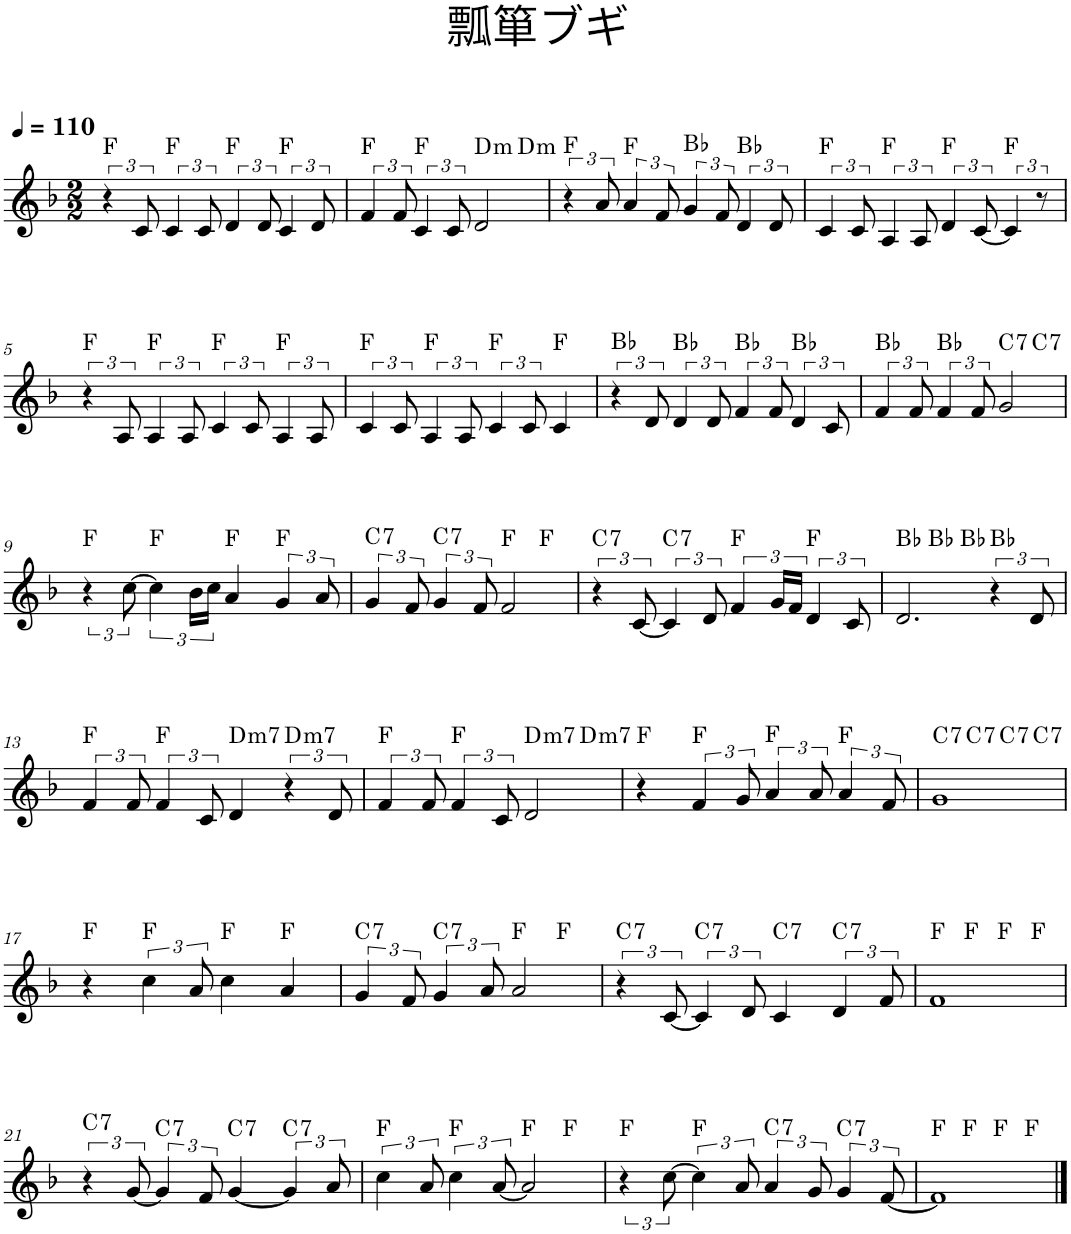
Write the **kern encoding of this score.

**kern	**harte
*part1	*part1
*staff1	*
*I"Piano	*
*I'Pno.	*
*clefG2	*
*k[b-]	*
*M2/2	*
*MM110	*
=1	=1
6r	F:maj
12c/	.
6c/	F:maj
12c/	.
6d/	F:maj
12d/	.
6c/	F:maj
12d/	.
=2	=2
*^	*
6f/	2.ryy	F:maj
12f/	.	.
6c/	.	F:maj
12c/	.	.
!	!	!LO:H:kt=m
2d/	.	D:min
!	!	!LO:H:kt=m
.	4ryy	D:min
*v	*v	*
=3	=3
6r	F:maj
12a/	.
6a/	F:maj
12f/	.
6g/	Bb:maj
12f/	.
6d/	Bb:maj
12d/	.
=4	=4
6c/	F:maj
12c/	.
6A/	F:maj
12A/	.
6d/	F:maj
[12c/	.
6c/]	F:maj
12r	.
!!LO:LB:g=z
=5	=5
6r	F:maj
12A/	.
6A/	F:maj
12A/	.
6c/	F:maj
12c/	.
6A/	F:maj
12A/	.
=6	=6
6c/	F:maj
12c/	.
6A/	F:maj
12A/	.
6c/	F:maj
12c/	.
4c/	F:maj
=7	=7
6r	Bb:maj
12d/	.
6d/	Bb:maj
12d/	.
6f/	Bb:maj
12f/	.
6d/	Bb:maj
12c/	.
=8	=8
*^	*
6f/	2.ryy	Bb:maj
12f/	.	.
6f/	.	Bb:maj
12f/	.	.
!	!	!LO:H:kt=7
2g/	.	C:7
!	!	!LO:H:kt=7
.	4ryy	C:7
*v	*v	*
!!LO:LB:g=z
=9	=9
6r	F:maj
[12cc\	.
6cc\]	F:maj
24b-\LL	.
24cc\JJ	.
4a/	F:maj
6g/	F:maj
12a/	.
=10	=10
!	!LO:H:kt=7
*^	*
6g/	2.ryy	C:7
12f/	.	.
!	!	!LO:H:kt=7
6g/	.	C:7
12f/	.	.
2f/	.	F:maj
.	4ryy	F:maj
=11	=11	=11
!	!	!LO:H:kt=7
*v	*v	*
6r	C:7
[12c/	.
!	!LO:H:kt=7
6c/]	C:7
12d/	.
6f/	F:maj
24g/LL	.
24f/JJ	.
6d/	F:maj
12c/	.
=12	=12
*^	*
*	*^	*
2.d/	4ryy	2ryy	Bb:maj
.	2.ryy	.	Bb:maj
.	.	2ryy	Bb:maj
6r	.	.	Bb:maj
12d/	.	.	.
*v	*v	*v	*
!!LO:LB:g=z
=13	=13
6f/	F:maj
12f/	.
6f/	F:maj
12c/	.
!	!LO:H:kt=m7
4d/	D:min7
!	!LO:H:kt=m7
6r	D:min7
12d/	.
=14	=14
*^	*
6f/	2.ryy	F:maj
12f/	.	.
6f/	.	F:maj
12c/	.	.
!	!	!LO:H:kt=m7
2d/	.	D:min7
!	!	!LO:H:kt=m7
.	4ryy	D:min7
*v	*v	*
=15	=15
4r	F:maj
6f/	F:maj
12g/	.
6a/	F:maj
12a/	.
6a/	F:maj
12f/	.
=16	=16
!	!LO:H:kt=7
*^	*
*	*^	*
*	*	*^	*
1g	4ryy	2ryy	2.ryy	C:7
!	!	!	!	!LO:H:kt=7
.	2.ryy	.	.	C:7
!	!	!	!	!LO:H:kt=7
.	.	2ryy	.	C:7
!	!	!	!	!LO:H:kt=7
.	.	.	4ryy	C:7
*v	*v	*v	*v	*
!!LO:LB:g=z
=17	=17
4r	F:maj
6cc\	F:maj
12a/	.
4cc\	F:maj
4a/	F:maj
=18	=18
!	!LO:H:kt=7
*^	*
6g/	2.ryy	C:7
12f/	.	.
!	!	!LO:H:kt=7
6g/	.	C:7
12a/	.	.
2a/	.	F:maj
.	4ryy	F:maj
=19	=19	=19
!	!	!LO:H:kt=7
*v	*v	*
6r	C:7
[12c/	.
!	!LO:H:kt=7
6c/]	C:7
12d/	.
!	!LO:H:kt=7
4c/	C:7
!	!LO:H:kt=7
6d/	C:7
12f/	.
=20	=20
*^	*
*	*^	*
*	*	*^	*
1f	4ryy	2ryy	2.ryy	F:maj
.	2.ryy	.	.	F:maj
.	.	2ryy	.	F:maj
.	.	.	4ryy	F:maj
!!LO:LB:g=z	!!	!!	!!
=21	=21	=21	=21	=21
!	!	!	!	!LO:H:kt=7
*v	*v	*v	*v	*
6r	C:7
[12g/	.
!	!LO:H:kt=7
6g/]	C:7
12f/	.
!	!LO:H:kt=7
[4g/	C:7
!	!LO:H:kt=7
6g/]	C:7
12a/	.
=22	=22
*^	*
6cc\	2.ryy	F:maj
12a/	.	.
6cc\	.	F:maj
[12a/	.	.
2a/]	.	F:maj
.	4ryy	F:maj
*v	*v	*
=23	=23
6r	F:maj
[12cc\	.
6cc\]	F:maj
12a/	.
!	!LO:H:kt=7
6a/	C:7
12g/	.
!	!LO:H:kt=7
6g/	C:7
[12f/	.
=24	=24
*^	*
*	*^	*
*	*	*^	*
1f]	4ryy	2ryy	2.ryy	F:maj
.	2.ryy	.	.	F:maj
.	.	2ryy	.	F:maj
.	.	.	4ryy	F:maj
*v	*v	*v	*v	*
==	==
*-	*-
